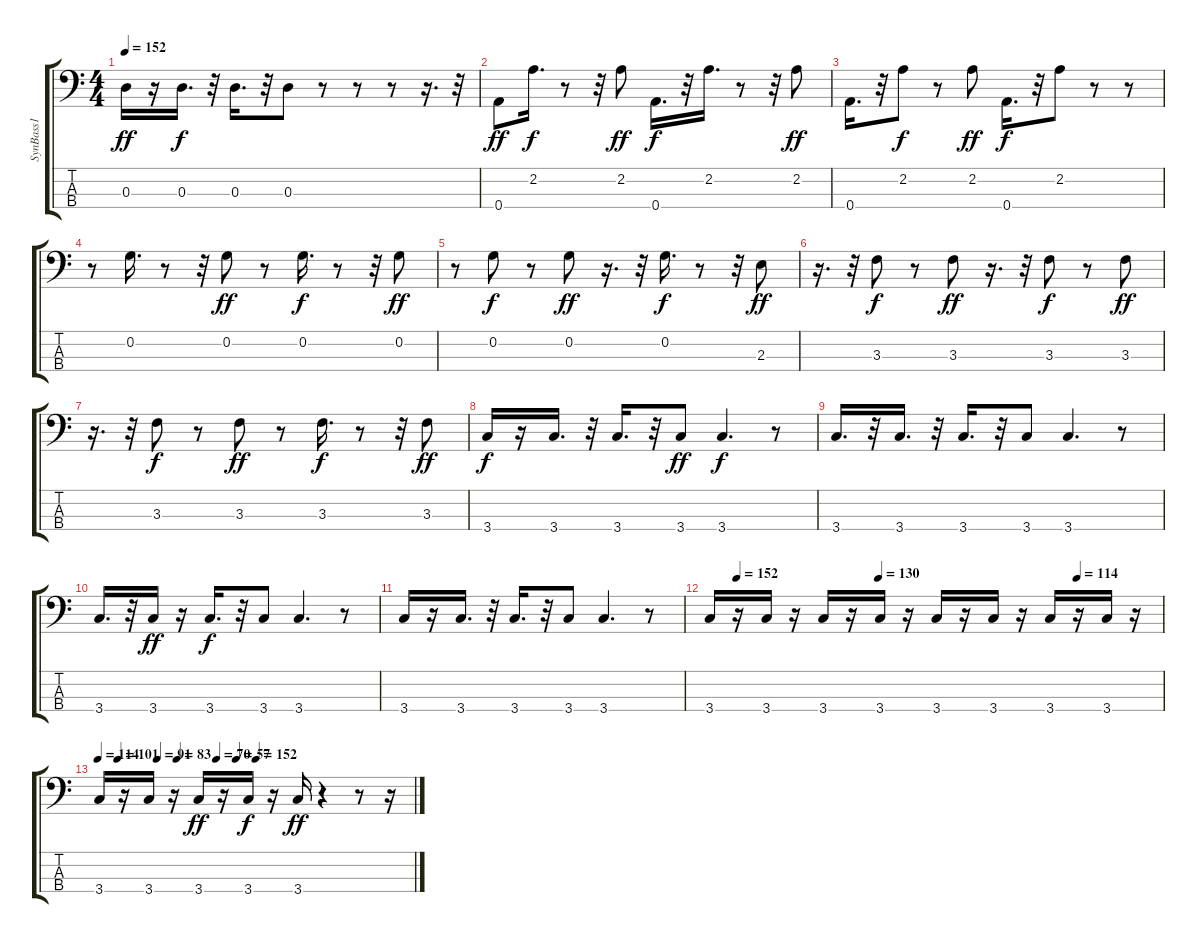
\track ("SynBass1" "SynBass1") {instrument synthbass1}
\staff {score tabs}
\tuning (E4 G2 D2 A1) {hide}
\ts (4 4)
\tempo 152
\clef f4
\ks c
0.3.16{dy ff} r.16 0.3.16{d dy f} r.32 0.3.16{d} r.32 0.3.8 r.8 r.8 r.8 r.16{d} r.32 |
0.4.8{dy ff} 2.2.16{d dy f} r.8 r.32 2.2.8{dy ff} 0.4.16{d dy f} r.32 2.2.16{d} r.8 r.32 2.2.8{dy ff} |
0.4.16{d} r.32 2.2.8{dy f} r.8 2.2.8{dy ff} 0.4.16{d dy f} r.32 2.2.8 r.8 r.8 |
r.8 0.2.16{d} r.8 r.32 0.2.8{dy ff} r.8 0.2.16{d dy f} r.8 r.32 0.2.8{dy ff} |
r.8 0.2.8{dy f} r.8 0.2.8{dy ff} r.16{d} r.32 0.2.16{d dy f} r.8 r.32 2.3.8{dy ff} |
r.16{d} r.32 3.3.8{dy f} r.8 3.3.8{dy ff} r.16{d} r.32 3.3.8{dy f} r.8 3.3.8{dy ff} |
r.16{d} r.32 3.3.8{dy f} r.8 3.3.8{dy ff} r.8 3.3.16{d dy f} r.8 r.32 3.3.8{dy ff} |
3.4.16{dy f} r.16 3.4.16{d} r.32 3.4.16{d} r.32 3.4.8{dy ff} 3.4.4{d dy f} r.8 |
3.4.16{d} r.32 3.4.16{d} r.32 3.4.16{d} r.32 3.4.8 3.4.4{d} r.8 |
3.4.16{d} r.32 3.4.16{dy ff} r.16 3.4.16{d dy f} r.32 3.4.8 3.4.4{d} r.8 |
3.4.16 r.16 3.4.16{d} r.32 3.4.16{d} r.32 3.4.8 3.4.4{d} r.8 |
\tempo (152 0.0625)
\tempo (130 0.375)
\tempo (114 0.8125)
3.4.16 r.16 3.4.16 r.16 3.4.16 r.16 3.4.16 r.16 3.4.16 r.16 3.4.16 r.16 3.4.16 r.16 3.4.16 r.16 |
\tempo 114
\tempo (101 0.0625)
\tempo (91 0.1875)
\tempo (83 0.25)
\tempo (70 0.375)
\tempo (57 0.4375)
\tempo (152 0.5)
3.4.16 r.16 3.4.16 r.16 3.4.16{dy ff} r.16 3.4.16{dy f} r.16 3.4.16{dy ff} r.4 r.8 r.16
